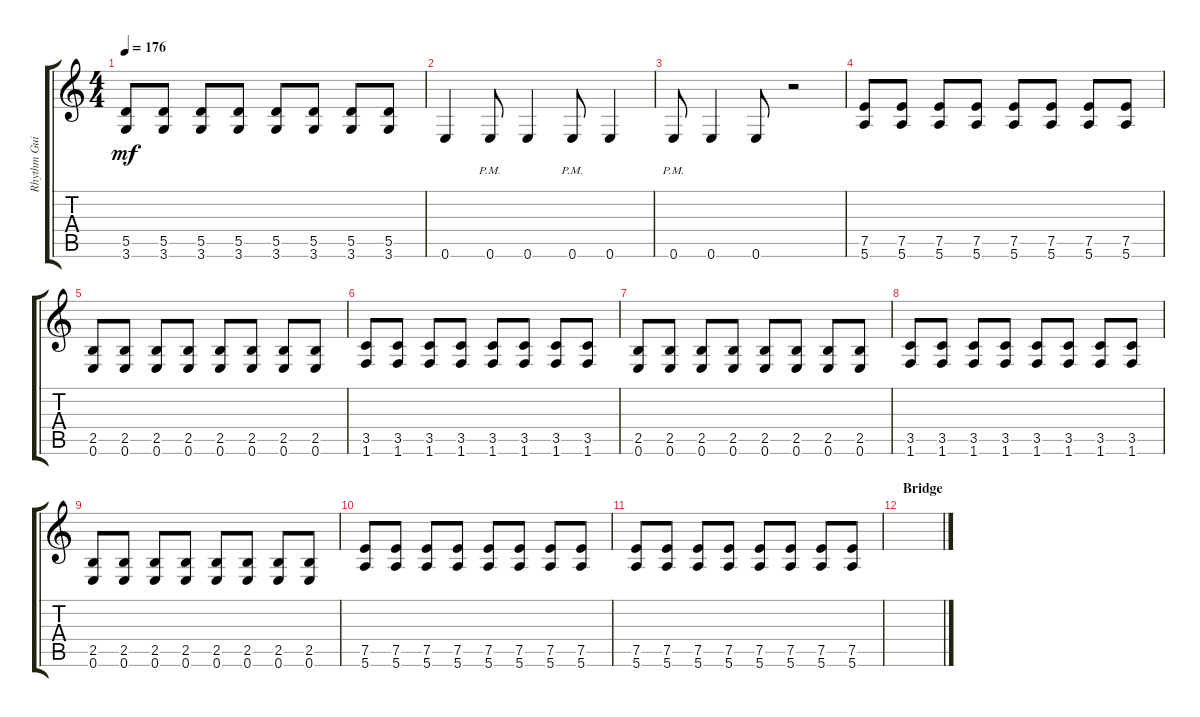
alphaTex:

\track ("Rhythm Guitar" "Rhythm Gui") {instrument overdrivenguitar}
\staff {score tabs}
\tuning (E4 B3 G3 D3 A2 E2) {hide}
\ts (4 4)
\tempo 176
\clef g2
\ks c
(5.5 3.6).8{dy mf} (5.5 3.6).8 (5.5 3.6).8 (5.5 3.6).8 (5.5 3.6).8 (5.5 3.6).8 (5.5 3.6).8 (5.5 3.6).8 |
0.6.4 0.6{pm}.8 0.6.4 0.6{pm}.8 0.6.4 |
0.6{pm}.8 0.6.4 0.6.8 r.2 |
(7.5 5.6).8 (7.5 5.6).8 (7.5 5.6).8 (7.5 5.6).8 (7.5 5.6).8 (7.5 5.6).8 (7.5 5.6).8 (7.5 5.6).8 |
(2.5 0.6).8 (2.5 0.6).8 (2.5 0.6).8 (2.5 0.6).8 (2.5 0.6).8 (2.5 0.6).8 (2.5 0.6).8 (2.5 0.6).8 |
(3.5 1.6).8 (3.5 1.6).8 (3.5 1.6).8 (3.5 1.6).8 (3.5 1.6).8 (3.5 1.6).8 (3.5 1.6).8 (3.5 1.6).8 |
(2.5 0.6).8 (2.5 0.6).8 (2.5 0.6).8 (2.5 0.6).8 (2.5 0.6).8 (2.5 0.6).8 (2.5 0.6).8 (2.5 0.6).8 |
(3.5 1.6).8 (3.5 1.6).8 (3.5 1.6).8 (3.5 1.6).8 (3.5 1.6).8 (3.5 1.6).8 (3.5 1.6).8 (3.5 1.6).8 |
(2.5 0.6).8 (2.5 0.6).8 (2.5 0.6).8 (2.5 0.6).8 (2.5 0.6).8 (2.5 0.6).8 (2.5 0.6).8 (2.5 0.6).8 |
(7.5 5.6).8 (7.5 5.6).8 (7.5 5.6).8 (7.5 5.6).8 (7.5 5.6).8 (7.5 5.6).8 (7.5 5.6).8 (7.5 5.6).8 |
(7.5 5.6).8 (7.5 5.6).8 (7.5 5.6).8 (7.5 5.6).8 (7.5 5.6).8 (7.5 5.6).8 (7.5 5.6).8 (7.5 5.6).8 |
\section ("" "Bridge")
